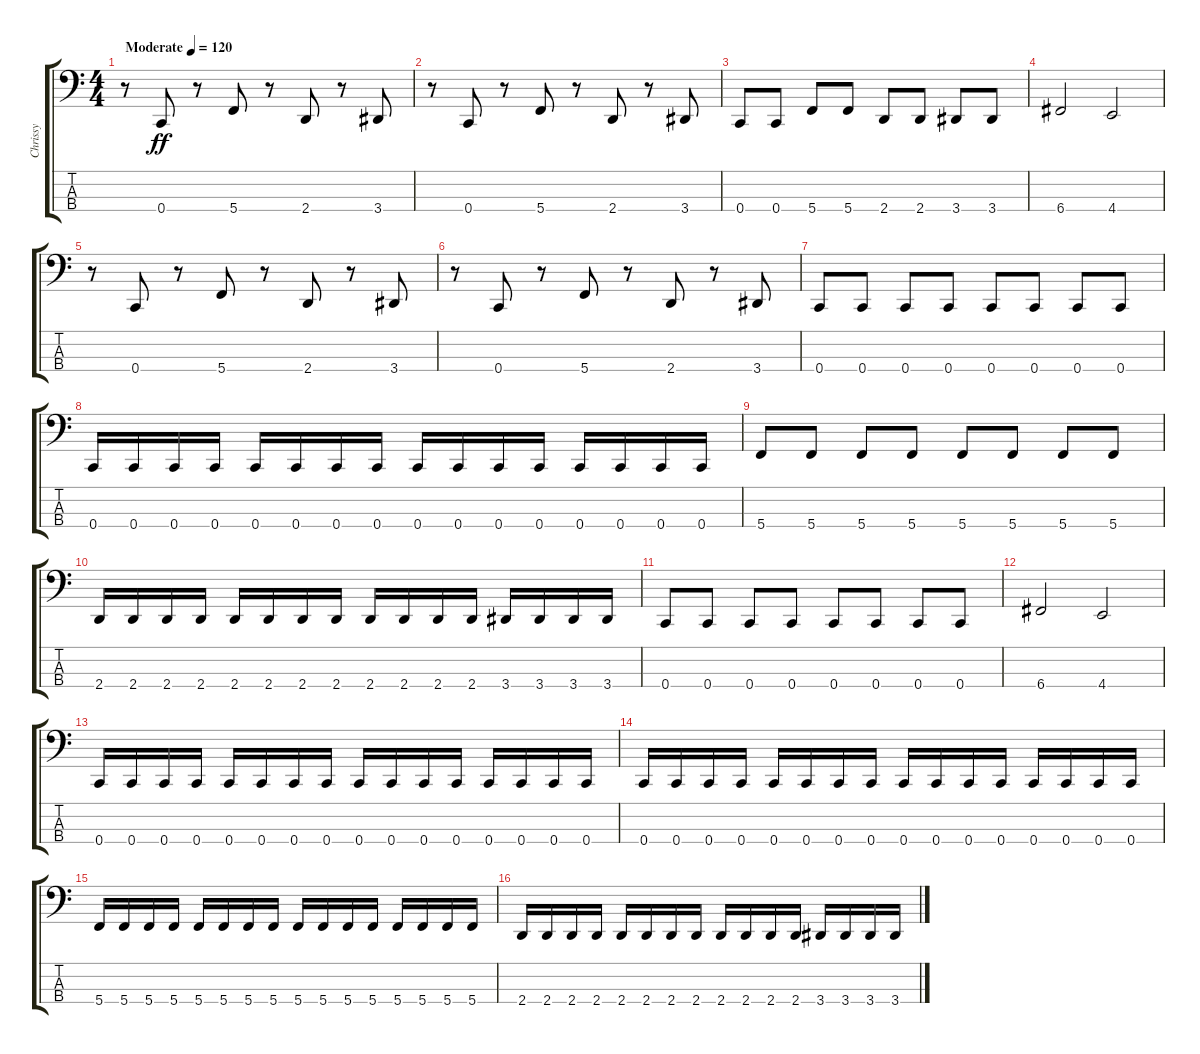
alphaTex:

\track ("Chrissy" "Chrissy") {instrument electricbassfinger}
\staff {score tabs}
\tuning (F2 C2 G1 C1) {hide}
\ts (4 4)
\tempo (120 "Moderate")
\clef f4
\ks c
r.8{dy ff instrument electricbassfinger} 0.4.8 r.8 5.4.8 r.8 2.4.8 r.8 3.4.8 |
r.8 0.4.8 r.8 5.4.8 r.8 2.4.8 r.8 3.4.8 |
0.4.8 0.4.8 5.4.8 5.4.8 2.4.8 2.4.8 3.4.8 3.4.8 |
6.4.2 4.4.2 |
r.8 0.4.8 r.8 5.4.8 r.8 2.4.8 r.8 3.4.8 |
r.8 0.4.8 r.8 5.4.8 r.8 2.4.8 r.8 3.4.8 |
0.4.8 0.4.8 0.4.8 0.4.8 0.4.8 0.4.8 0.4.8 0.4.8 |
0.4.16 0.4.16 0.4.16 0.4.16 0.4.16 0.4.16 0.4.16 0.4.16 0.4.16 0.4.16 0.4.16 0.4.16 0.4.16 0.4.16 0.4.16 0.4.16 |
5.4.8 5.4.8 5.4.8 5.4.8 5.4.8 5.4.8 5.4.8 5.4.8 |
2.4.16 2.4.16 2.4.16 2.4.16 2.4.16 2.4.16 2.4.16 2.4.16 2.4.16 2.4.16 2.4.16 2.4.16 3.4.16 3.4.16 3.4.16 3.4.16 |
0.4.8 0.4.8 0.4.8 0.4.8 0.4.8 0.4.8 0.4.8 0.4.8 |
6.4.2 4.4.2 |
0.4.16 0.4.16 0.4.16 0.4.16 0.4.16 0.4.16 0.4.16 0.4.16 0.4.16 0.4.16 0.4.16 0.4.16 0.4.16 0.4.16 0.4.16 0.4.16 |
0.4.16 0.4.16 0.4.16 0.4.16 0.4.16 0.4.16 0.4.16 0.4.16 0.4.16 0.4.16 0.4.16 0.4.16 0.4.16 0.4.16 0.4.16 0.4.16 |
5.4.16 5.4.16 5.4.16 5.4.16 5.4.16 5.4.16 5.4.16 5.4.16 5.4.16 5.4.16 5.4.16 5.4.16 5.4.16 5.4.16 5.4.16 5.4.16 |
2.4.16 2.4.16 2.4.16 2.4.16 2.4.16 2.4.16 2.4.16 2.4.16 2.4.16 2.4.16 2.4.16 2.4.16 3.4.16 3.4.16 3.4.16 3.4.16
